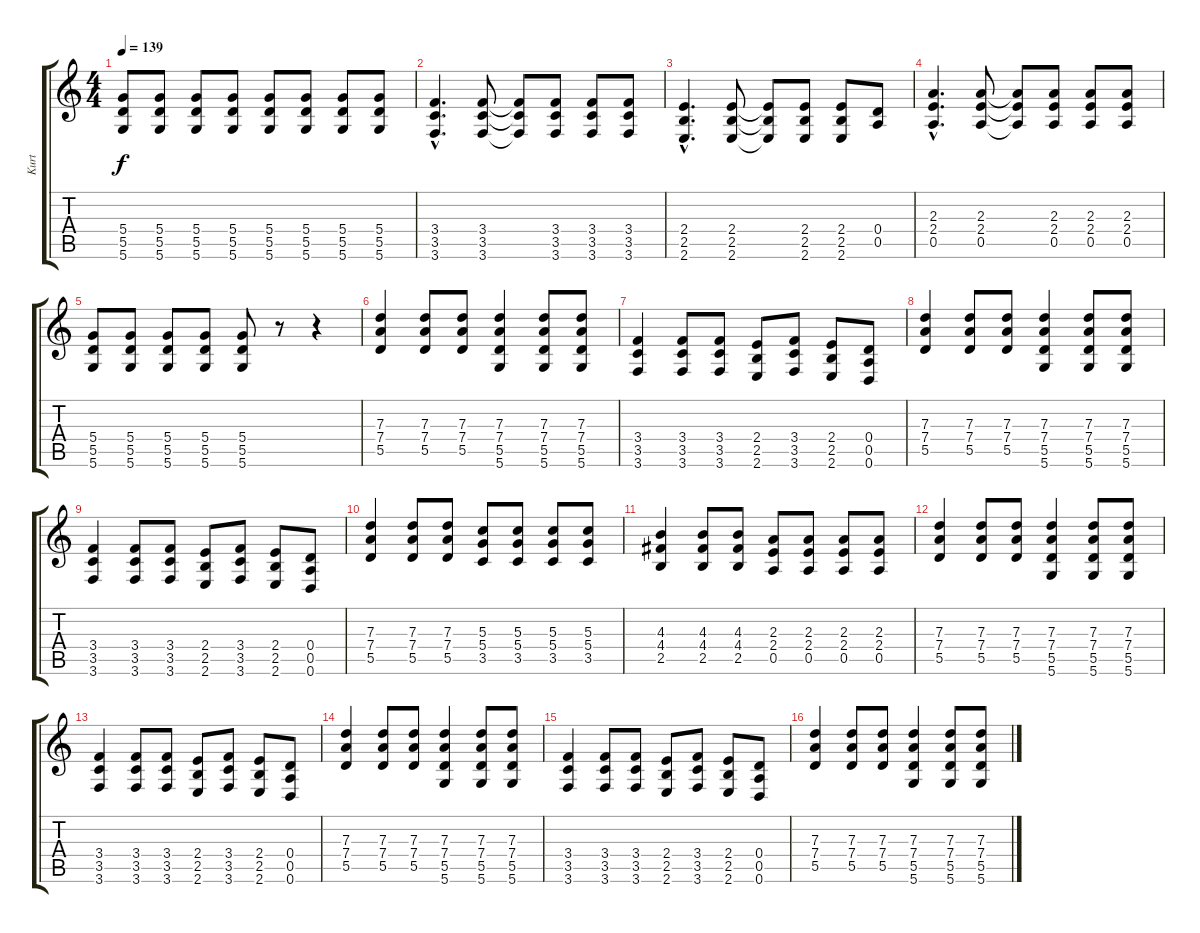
\track ("Kurt" "Kurt") {instrument distortionguitar}
\staff {score tabs}
\tuning (E4 B3 G3 D3 A2 D2) {hide}
\ts (4 4)
\tempo 139
\clef g2
\ks c
(5.4 5.5 5.6).8{dy f} (5.4 5.5 5.6).8 (5.4 5.5 5.6).8 (5.4 5.5 5.6).8 (5.4 5.5 5.6).8 (5.4 5.5 5.6).8 (5.4 5.5 5.6).8 (5.4 5.5 5.6).8 |
(3.4{hac} 3.5{hac} 3.6{hac}).4{d} (3.4 3.5 3.6).8 (3.4{t} 3.5{t} 3.6{t}).8 (3.4 3.5 3.6).8 (3.4 3.5 3.6).8 (3.4 3.5 3.6).8 |
(2.4{hac} 2.5{hac} 2.6{hac}).4{d} (2.4 2.5 2.6).8 (2.4{t} 2.5{t} 2.6{t}).8 (2.4 2.5 2.6).8 (2.4 2.5 2.6).8 (0.4 0.5).8 |
(2.3{hac} 2.4{hac} 0.5{hac}).4{d} (2.3 2.4 0.5).8 (2.3{t} 2.4{t} 0.5{t}).8 (2.3 2.4 0.5).8 (2.3 2.4 0.5).8 (2.3 2.4 0.5).8 |
(5.4 5.5 5.6).8 (5.4 5.5 5.6).8 (5.4 5.5 5.6).8 (5.4 5.5 5.6).8 (5.4 5.5 5.6).8 r.8 r.4 |
(7.3 7.4 5.5).4 (7.3 7.4 5.5).8 (7.3 7.4 5.5).8 (7.3 7.4 5.5 5.6).4 (7.3 7.4 5.5 5.6).8 (7.3 7.4 5.5 5.6).8 |
(3.4 3.5 3.6).4 (3.4 3.5 3.6).8 (3.4 3.5 3.6).8 (2.4 2.5 2.6).8 (3.4 3.5 3.6).8 (2.4 2.5 2.6).8 (0.4 0.5 0.6).8 |
(7.3 7.4 5.5).4 (7.3 7.4 5.5).8 (7.3 7.4 5.5).8 (7.3 7.4 5.5 5.6).4 (7.3 7.4 5.5 5.6).8 (7.3 7.4 5.5 5.6).8 |
(3.4 3.5 3.6).4 (3.4 3.5 3.6).8 (3.4 3.5 3.6).8 (2.4 2.5 2.6).8 (3.4 3.5 3.6).8 (2.4 2.5 2.6).8 (0.4 0.5 0.6).8 |
(7.3 7.4 5.5).4 (7.3 7.4 5.5).8 (7.3 7.4 5.5).8 (5.3 5.4 3.5).8 (5.3 5.4 3.5).8 (5.3 5.4 3.5).8 (5.3 5.4 3.5).8 |
(4.3 4.4 2.5).4 (4.3 4.4 2.5).8 (4.3 4.4 2.5).8 (2.3 2.4 0.5).8 (2.3 2.4 0.5).8 (2.3 2.4 0.5).8 (2.3 2.4 0.5).8 |
(7.3 7.4 5.5).4 (7.3 7.4 5.5).8 (7.3 7.4 5.5).8 (7.3 7.4 5.5 5.6).4 (7.3 7.4 5.5 5.6).8 (7.3 7.4 5.5 5.6).8 |
(3.4 3.5 3.6).4 (3.4 3.5 3.6).8 (3.4 3.5 3.6).8 (2.4 2.5 2.6).8 (3.4 3.5 3.6).8 (2.4 2.5 2.6).8 (0.4 0.5 0.6).8 |
(7.3 7.4 5.5).4 (7.3 7.4 5.5).8 (7.3 7.4 5.5).8 (7.3 7.4 5.5 5.6).4 (7.3 7.4 5.5 5.6).8 (7.3 7.4 5.5 5.6).8 |
(3.4 3.5 3.6).4 (3.4 3.5 3.6).8 (3.4 3.5 3.6).8 (2.4 2.5 2.6).8 (3.4 3.5 3.6).8 (2.4 2.5 2.6).8 (0.4 0.5 0.6).8 |
(7.3 7.4 5.5).4 (7.3 7.4 5.5).8 (7.3 7.4 5.5).8 (7.3 7.4 5.5 5.6).4 (7.3 7.4 5.5 5.6).8 (7.3 7.4 5.5 5.6).8
